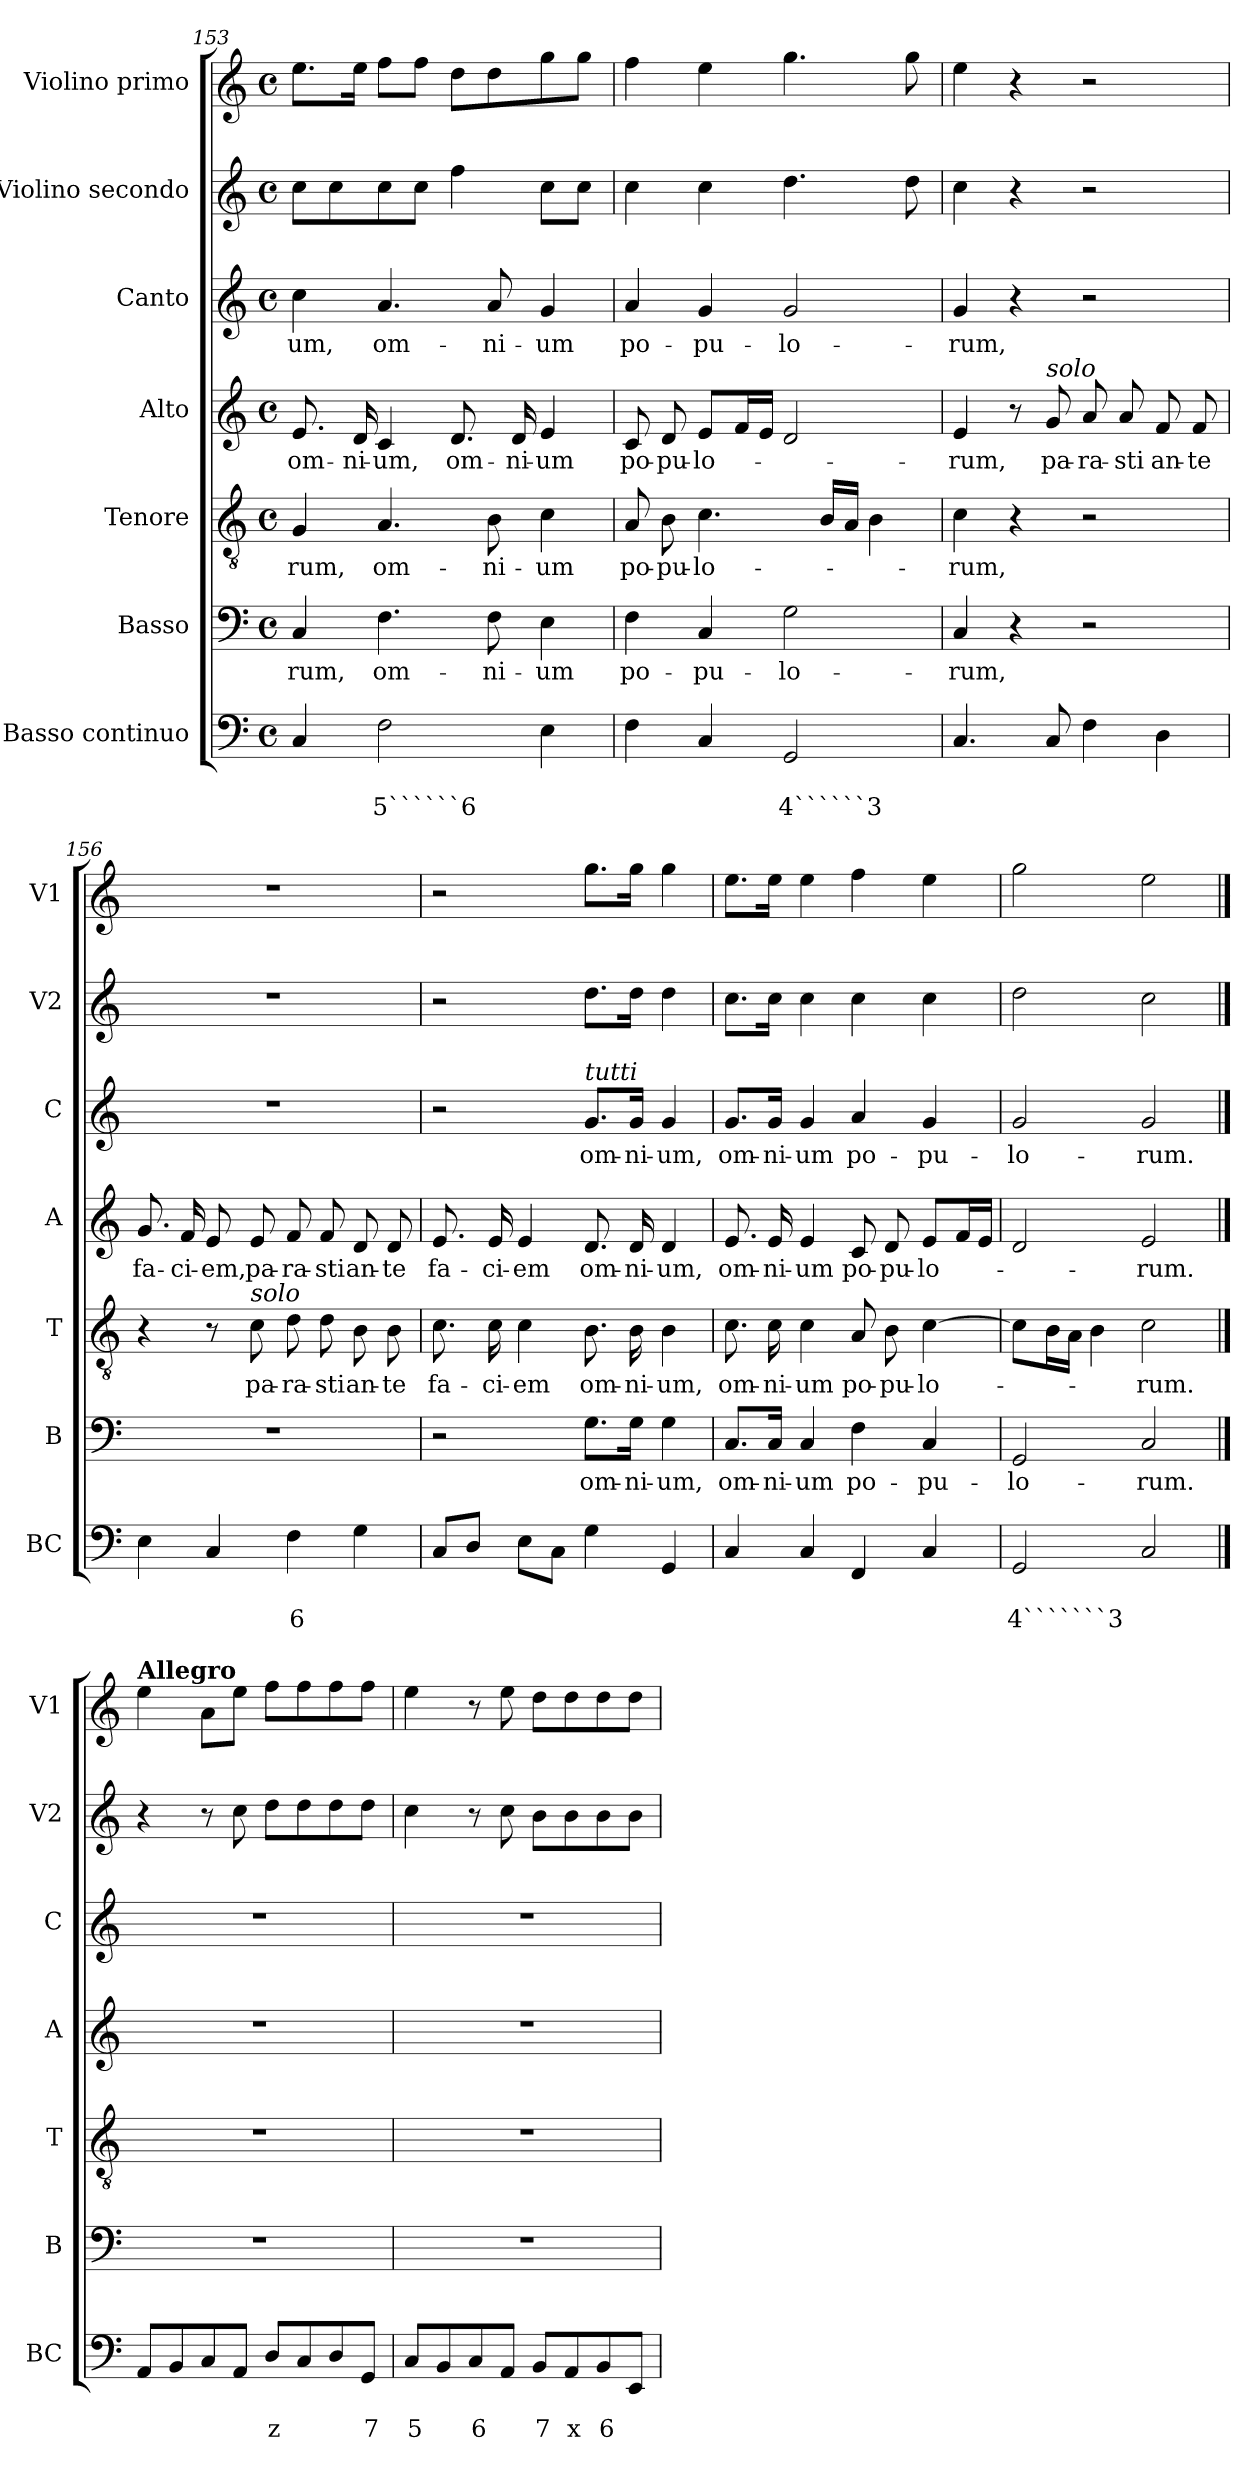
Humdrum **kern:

**kern	**text	**text	**kern	**text	**kern	**text	**kern	**text	**kern	**text	**kern	**kern
*part7	*part7	*part7	*part6	*part6	*part5	*part5	*part4	*part4	*part3	*part3	*part2	*part1
*staff7	*staff7	*staff7	*staff6	*staff6	*staff5	*staff5	*staff4	*staff4	*staff3	*staff3	*staff2	*staff1
*I"Basso continuo	*	*	*I"Basso	*	*I"Tenore	*	*I"Alto	*	*I"Canto	*	*I"Violino secondo	*I"Violino primo
*I'BC	*	*	*I'B	*	*I'T	*	*I'A	*	*I'C	*	*I'V2	*I'V1
*clefF4	*	*	*clefF4	*	*clefGv2	*	*clefG2	*	*clefG2	*	*clefG2	*clefG2
*k[]	*	*	*k[]	*	*k[]	*	*k[]	*	*k[]	*	*k[]	*k[]
*C:	*	*	*C:	*	*C:	*	*C:	*	*C:	*	*C:	*C:
*M4/4	*	*	*M4/4	*	*M4/4	*	*M4/4	*	*M4/4	*	*M4/4	*M4/4
*met(c)	*	*	*met(c)	*	*met(c)	*	*met(c)	*	*met(c)	*	*met(c)	*met(c)
=153	=153	=153	=153	=153	=153	=153	=153	=153	=153	=153	=153	=153
!	!	!	!	!LO:LY:b	!	!LO:LY:b	!	!LO:LY:b	!	!LO:LY:b	!	!
4C/	.	.	4C/	-rum,	4G/	-rum,	8.e/	om-	4cc\	-um,	8cc\L	8.ee\L
.	.	.	.	.	.	.	.	.	.	.	8cc\	.
!	!	!	!	!	!	!	!	!LO:LY:b	!	!	!	!
.	.	.	.	.	.	.	16d/	-ni-	.	.	.	16ee\Jk
!	!	!LO:LY:b	!	!LO:LY:b	!	!LO:LY:b	!	!LO:LY:b	!	!LO:LY:b	!	!
2F\	.	5``````6	4.F\	om-	4.A/	om-	4c/	-um,	4.a/	om-	8cc\	8ff\L
.	.	.	.	.	.	.	.	.	.	.	8cc\J	8ff\J
!	!	!	!	!	!	!	!	!LO:LY:b	!	!	!	!
.	.	.	.	.	.	.	8.d/	om-	.	.	4ff\	8dd\L
!	!	!	!	!LO:LY:b	!	!LO:LY:b	!	!	!	!LO:LY:b	!	!
.	.	.	8F\	-ni-	8B\	-ni-	.	.	8a/	-ni-	.	8dd\
!	!	!	!	!	!	!	!	!LO:LY:b	!	!	!	!
.	.	.	.	.	.	.	16d/	-ni-	.	.	.	.
!	!	!	!	!LO:LY:b	!	!LO:LY:b	!	!LO:LY:b	!	!LO:LY:b	!	!
4E\	.	.	4E\	-um	4c\	-um	4e/	-um	4g/	-um	8cc\L	8gg\
.	.	.	.	.	.	.	.	.	.	.	8cc\J	8gg\J
=154	=154	=154	=154	=154	=154	=154	=154	=154	=154	=154	=154	=154
!	!	!	!	!LO:LY:b	!	!LO:LY:b	!	!LO:LY:b	!	!LO:LY:b	!	!
4F\	.	.	4F\	po-	8A/	po-	8c/	po-	4a/	po-	4cc\	4ff\
!	!	!	!	!	!	!LO:LY:b	!	!LO:LY:b	!	!	!	!
.	.	.	.	.	8B\	-pu-	8d/	-pu-	.	.	.	.
!	!	!	!	!LO:LY:b	!	!LO:LY:b	!	!LO:LY:b	!	!LO:LY:b	!	!
4C/	.	.	4C/	-pu-	4.c\	-lo-	8e/L	-lo-	4g/	-pu-	4cc\	4ee\
.	.	.	.	.	.	.	16f/L	.	.	.	.	.
.	.	.	.	.	.	.	16e/JJ	.	.	.	.	.
!	!	!LO:LY:b	!	!LO:LY:b	!	!	!	!	!	!LO:LY:b	!	!
2GG/	.	4``````3	2G\	-lo-	.	.	2d/	.	2g/	-lo-	4.dd\	4.gg\
.	.	.	.	.	16B/LL	.	.	.	.	.	.	.
.	.	.	.	.	16A/JJ	.	.	.	.	.	.	.
.	.	.	.	.	4B\	.	.	.	.	.	.	.
.	.	.	.	.	.	.	.	.	.	.	8dd\	8gg\
=155	=155	=155	=155	=155	=155	=155	=155	=155	=155	=155	=155	=155
!	!	!	!	!LO:LY:b	!	!LO:LY:b	!	!LO:LY:b	!	!LO:LY:b	!	!
4.C/	.	.	4C/	-rum,	4c\	-rum,	4e/	-rum,	4g/	-rum,	4cc\	4ee\
.	.	.	4r	.	4r	.	8r	.	4r	.	4r	4r
!	!	!	!	!	!	!	!LO:TX:a:i:t=solo	!	!	!	!	!
!	!	!	!	!	!	!	!	!LO:LY:b	!	!	!	!
8C/	.	.	.	.	.	.	8g/	pa-	.	.	.	.
!	!	!	!	!	!	!	!	!LO:LY:b	!	!	!	!
4F\	.	.	2r	.	2r	.	8a/	-ra-	2r	.	2r	2r
!	!	!	!	!	!	!	!	!LO:LY:b	!	!	!	!
.	.	.	.	.	.	.	8a/	-sti	.	.	.	.
!	!	!	!	!	!	!	!	!LO:LY:b	!	!	!	!
4D\	.	.	.	.	.	.	8f/	an-	.	.	.	.
!	!	!	!	!	!	!	!	!LO:LY:b	!	!	!	!
.	.	.	.	.	.	.	8f/	-te	.	.	.	.
!!LO:PB:g=z
=156	=156	=156	=156	=156	=156	=156	=156	=156	=156	=156	=156	=156
!	!	!	!	!	!	!	!	!LO:LY:b	!	!	!	!
4E\	.	.	1r	.	4r	.	8.g/	fa-	1r	.	1r	1r
!	!	!	!	!	!	!	!	!LO:LY:b	!	!	!	!
.	.	.	.	.	.	.	16f/	-ci-	.	.	.	.
!	!	!	!	!	!	!	!	!LO:LY:b	!	!	!	!
4C/	.	.	.	.	8r	.	8e/	-em,	.	.	.	.
!	!	!	!	!	!LO:TX:a:i:t=solo	!	!	!	!	!	!	!
!	!	!	!	!	!	!LO:LY:b	!	!LO:LY:b	!	!	!	!
.	.	.	.	.	8c\	pa-	8e/	pa-	.	.	.	.
!	!	!LO:LY:b	!	!	!	!LO:LY:b	!	!LO:LY:b	!	!	!	!
4F\	.	6	.	.	8d\	-ra-	8f/	-ra-	.	.	.	.
!	!	!	!	!	!	!LO:LY:b	!	!LO:LY:b	!	!	!	!
.	.	.	.	.	8d\	-sti	8f/	-sti	.	.	.	.
!	!	!	!	!	!	!LO:LY:b	!	!LO:LY:b	!	!	!	!
4G\	.	.	.	.	8B\	an-	8d/	an-	.	.	.	.
!	!	!	!	!	!	!LO:LY:b	!	!LO:LY:b	!	!	!	!
.	.	.	.	.	8B\	-te	8d/	-te	.	.	.	.
=157	=157	=157	=157	=157	=157	=157	=157	=157	=157	=157	=157	=157
!	!	!	!	!	!	!LO:LY:b	!	!LO:LY:b	!	!	!	!
8C/L	.	.	2r	.	8.c\	fa-	8.e/	fa-	2r	.	2r	2r
8D/J	.	.	.	.	.	.	.	.	.	.	.	.
!	!	!	!	!	!	!LO:LY:b	!	!LO:LY:b	!	!	!	!
.	.	.	.	.	16c\	-ci-	16e/	-ci-	.	.	.	.
!	!	!	!	!	!	!LO:LY:b	!	!LO:LY:b	!	!	!	!
8E\L	.	.	.	.	4c\	-em	4e/	-em	.	.	.	.
8C\J	.	.	.	.	.	.	.	.	.	.	.	.
!	!	!	!	!	!	!	!	!	!LO:TX:a:i:t=tutti	!	!	!
!	!	!	!	!LO:LY:b	!	!LO:LY:b	!	!LO:LY:b	!	!LO:LY:b	!	!
4G\	.	.	8.G\L	om-	8.B\	om-	8.d/	om-	8.g/L	om-	8.dd\L	8.gg\L
!	!	!	!	!LO:LY:b	!	!LO:LY:b	!	!LO:LY:b	!	!LO:LY:b	!	!
.	.	.	16G\Jk	-ni-	16B\	-ni-	16d/	-ni-	16g/Jk	-ni-	16dd\Jk	16gg\Jk
!	!	!	!	!LO:LY:b	!	!LO:LY:b	!	!LO:LY:b	!	!LO:LY:b	!	!
4GG/	.	.	4G\	-um,	4B\	-um,	4d/	-um,	4g/	-um,	4dd\	4gg\
=158	=158	=158	=158	=158	=158	=158	=158	=158	=158	=158	=158	=158
!	!	!	!	!LO:LY:b	!	!LO:LY:b	!	!LO:LY:b	!	!LO:LY:b	!	!
4C/	.	.	8.C/L	om-	8.c\	om-	8.e/	om-	8.g/L	om-	8.cc\L	8.ee\L
!	!	!	!	!LO:LY:b	!	!LO:LY:b	!	!LO:LY:b	!	!LO:LY:b	!	!
.	.	.	16C/Jk	-ni-	16c\	-ni-	16e/	-ni-	16g/Jk	-ni-	16cc\Jk	16ee\Jk
!	!	!	!	!LO:LY:b	!	!LO:LY:b	!	!LO:LY:b	!	!LO:LY:b	!	!
4C/	.	.	4C/	-um	4c\	-um	4e/	-um	4g/	-um	4cc\	4ee\
!	!	!	!	!LO:LY:b	!	!LO:LY:b	!	!LO:LY:b	!	!LO:LY:b	!	!
4FF/	.	.	4F\	po-	8A/	po-	8c/	po-	4a/	po-	4cc\	4ff\
!	!	!	!	!	!	!LO:LY:b	!	!LO:LY:b	!	!	!	!
.	.	.	.	.	8B\	-pu-	8d/	-pu-	.	.	.	.
!	!	!	!	!LO:LY:b	!	!LO:LY:b	!	!LO:LY:b	!	!LO:LY:b	!	!
4C/	.	.	4C/	-pu-	[4c\	-lo-	8e/L	-lo-	4g/	-pu-	4cc\	4ee\
.	.	.	.	.	.	.	16f/L	.	.	.	.	.
.	.	.	.	.	.	.	16e/JJ	.	.	.	.	.
=159	=159	=159	=159	=159	=159	=159	=159	=159	=159	=159	=159	=159
!	!	!LO:LY:b	!	!LO:LY:b	!	!	!	!	!	!LO:LY:b	!	!
2GG/	.	4```````3	2GG/	-lo-	8c\L]	.	2d/	.	2g/	-lo-	2dd\	2gg\
.	.	.	.	.	16B\L	.	.	.	.	.	.	.
.	.	.	.	.	16A\JJ	.	.	.	.	.	.	.
.	.	.	.	.	4B\	.	.	.	.	.	.	.
!	!	!	!	!LO:LY:b	!	!LO:LY:b	!	!LO:LY:b	!	!LO:LY:b	!	!
2C/	.	.	2C/	-rum.	2c\	-rum.	2e/	-rum.	2g/	-rum.	2cc\	2ee\
!!LO:LB:g=z
==160	==160	==160	==160	==160	==160	==160	==160	==160	==160	==160	==160	==160
!	!	!	!	!	!	!	!	!	!	!	!	!LO:TX:a:B:t=Allegro
8AA/L	.	.	1r	.	1r	.	1r	.	1r	.	4r	4ee\
8BB/	.	.	.	.	.	.	.	.	.	.	.	.
8C/	.	.	.	.	.	.	.	.	.	.	8r	8a\L
8AA/J	.	.	.	.	.	.	.	.	.	.	8cc\	8ee\J
!	!	!LO:LY:b	!	!	!	!	!	!	!	!	!	!
8D/L	.	z	.	.	.	.	.	.	.	.	8dd\L	8ff\L
8C/	.	.	.	.	.	.	.	.	.	.	8dd\	8ff\
8D/	.	.	.	.	.	.	.	.	.	.	8dd\	8ff\
!	!	!LO:LY:b	!	!	!	!	!	!	!	!	!	!
8GG/J	.	7	.	.	.	.	.	.	.	.	8dd\J	8ff\J
=161	=161	=161	=161	=161	=161	=161	=161	=161	=161	=161	=161	=161
!	!	!LO:LY:b	!	!	!	!	!	!	!	!	!	!
8C/L	.	5	1r	.	1r	.	1r	.	1r	.	4cc\	4ee\
8BB/	.	.	.	.	.	.	.	.	.	.	.	.
!	!	!LO:LY:b	!	!	!	!	!	!	!	!	!	!
8C/	.	6	.	.	.	.	.	.	.	.	8r	8r
8AA/J	.	.	.	.	.	.	.	.	.	.	8cc\	8ee\
!	!	!LO:LY:b	!	!	!	!	!	!	!	!	!	!
8BB/L	.	7	.	.	.	.	.	.	.	.	8b\L	8dd\L
!	!	!LO:LY:b	!	!	!	!	!	!	!	!	!	!
8AA/	.	x	.	.	.	.	.	.	.	.	8b\	8dd\
!	!	!LO:LY:b	!	!	!	!	!	!	!	!	!	!
8BB/	.	6	.	.	.	.	.	.	.	.	8b\	8dd\
8EE/J	.	.	.	.	.	.	.	.	.	.	8b\J	8dd\J
=	=	=	=	=	=	=	=	=	=	=	=	=
*-	*-	*-	*-	*-	*-	*-	*-	*-	*-	*-	*-	*-
